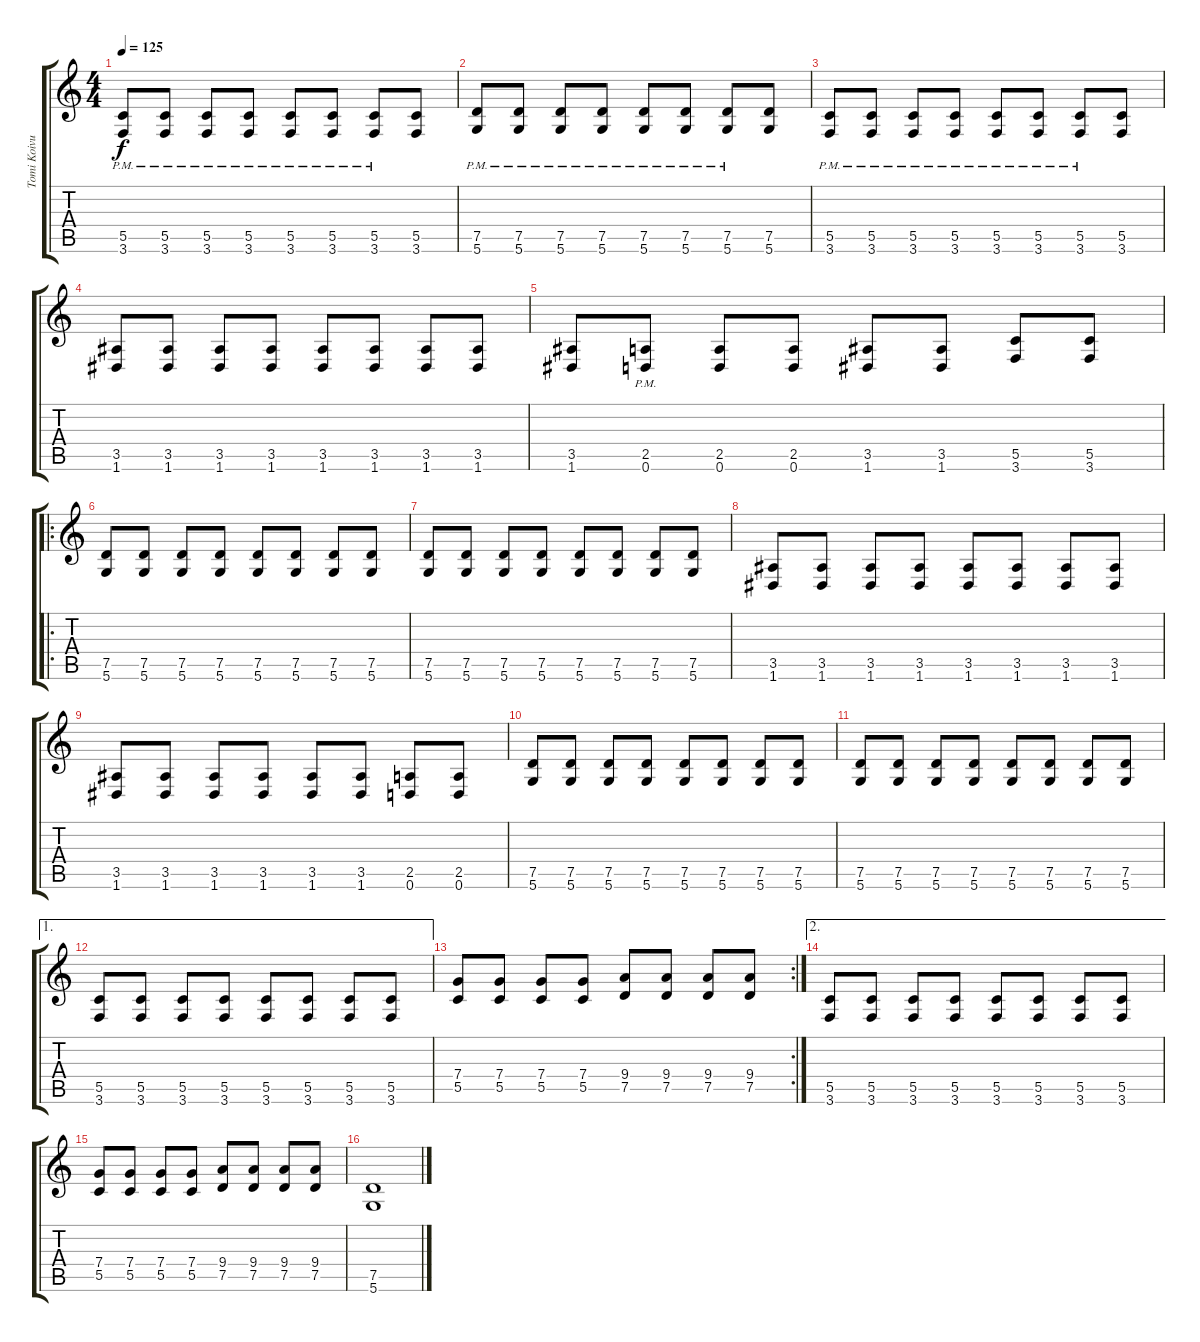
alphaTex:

\track ("Tomi Koivusaari" "Tomi Koivu") {instrument distortionguitar}
\staff {score tabs}
\tuning (D4 A3 F3 C3 G2 D2) {hide}
\ts (4 4)
\tempo 125
\clef g2
\ks c
(5.5 3.6{pm}).8{dy f} (5.5 3.6{pm}).8 (5.5 3.6{pm}).8 (5.5 3.6{pm}).8 (5.5 3.6{pm}).8 (5.5 3.6{pm}).8 (5.5 3.6{pm}).8 (5.5 3.6).8 |
(7.5 5.6{pm}).8 (7.5 5.6{pm}).8 (7.5 5.6{pm}).8 (7.5 5.6{pm}).8 (7.5 5.6{pm}).8 (7.5 5.6{pm}).8 (7.5 5.6{pm}).8 (7.5 5.6).8 |
(5.5 3.6{pm}).8 (5.5 3.6{pm}).8 (5.5 3.6{pm}).8 (5.5 3.6{pm}).8 (5.5 3.6{pm}).8 (5.5 3.6{pm}).8 (5.5 3.6{pm}).8 (5.5 3.6).8 |
(3.5 1.6).8 (3.5 1.6).8 (3.5 1.6).8 (3.5 1.6).8 (3.5 1.6).8 (3.5 1.6).8 (3.5 1.6).8 (3.5 1.6).8 |
(3.5 1.6).8 (2.5 0.6{pm}).8 (2.5 0.6).8 (2.5 0.6).8 (3.5 1.6).8 (3.5 1.6).8 (5.5 3.6).8 (5.5 3.6).8 |
\ro
(7.5 5.6).8 (7.5 5.6).8 (7.5 5.6).8 (7.5 5.6).8 (7.5 5.6).8 (7.5 5.6).8 (7.5 5.6).8 (7.5 5.6).8 |
(7.5 5.6).8 (7.5 5.6).8 (7.5 5.6).8 (7.5 5.6).8 (7.5 5.6).8 (7.5 5.6).8 (7.5 5.6).8 (7.5 5.6).8 |
(3.5 1.6).8 (3.5 1.6).8 (3.5 1.6).8 (3.5 1.6).8 (3.5 1.6).8 (3.5 1.6).8 (3.5 1.6).8 (3.5 1.6).8 |
(3.5 1.6).8 (3.5 1.6).8 (3.5 1.6).8 (3.5 1.6).8 (3.5 1.6).8 (3.5 1.6).8 (2.5 0.6).8 (2.5 0.6).8 |
(7.5 5.6).8 (7.5 5.6).8 (7.5 5.6).8 (7.5 5.6).8 (7.5 5.6).8 (7.5 5.6).8 (7.5 5.6).8 (7.5 5.6).8 |
(7.5 5.6).8 (7.5 5.6).8 (7.5 5.6).8 (7.5 5.6).8 (7.5 5.6).8 (7.5 5.6).8 (7.5 5.6).8 (7.5 5.6).8 |
\ae 1
(5.5 3.6).8 (5.5 3.6).8 (5.5 3.6).8 (5.5 3.6).8 (5.5 3.6).8 (5.5 3.6).8 (5.5 3.6).8 (5.5 3.6).8 |
\rc 2
(7.4 5.5).8 (7.4 5.5).8 (7.4 5.5).8 (7.4 5.5).8 (9.4 7.5).8 (9.4 7.5).8 (9.4 7.5).8 (9.4 7.5).8 |
\ae 2
(5.5 3.6).8 (5.5 3.6).8 (5.5 3.6).8 (5.5 3.6).8 (5.5 3.6).8 (5.5 3.6).8 (5.5 3.6).8 (5.5 3.6).8 |
(7.4 5.5).8 (7.4 5.5).8 (7.4 5.5).8 (7.4 5.5).8 (9.4 7.5).8 (9.4 7.5).8 (9.4 7.5).8 (9.4 7.5).8 |
(7.5 5.6).1
